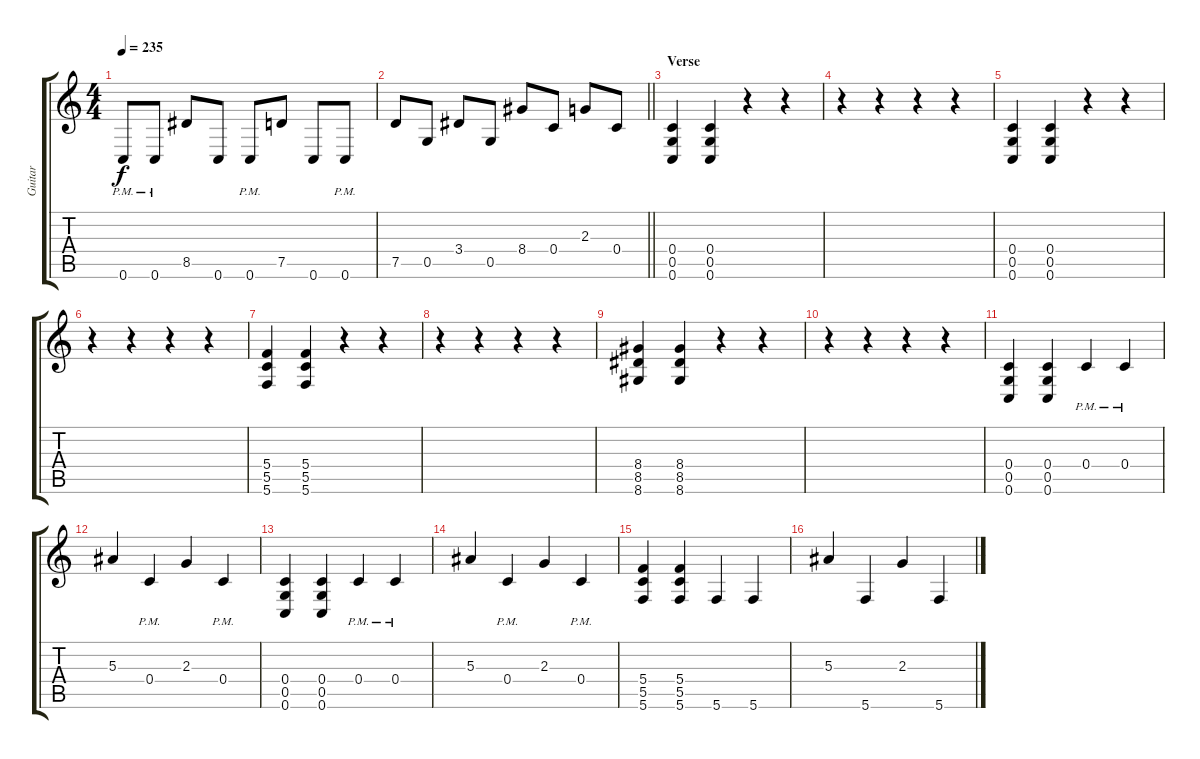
\track ("Guitar" "Guitar") {instrument distortionguitar}
\staff {score tabs}
\tuning (D4 A3 F3 C3 G2 C2) {hide}
\ts (4 4)
\tempo 235
\clef g2
\ks c
0.6{pm}.8{dy f} 0.6{pm}.8 8.5.8 0.6.8 0.6{pm}.8 7.5.8 0.6.8 0.6{pm}.8 |
\barLineRight lightlight
7.5.8 0.5.8 3.4.8 0.5.8 8.4.8 0.4.8 2.3.8 0.4.8 |
\section ("" "Verse")
(0.4 0.5 0.6).4 (0.4 0.5 0.6).4 r.4 r.4 |
r.4 r.4 r.4 r.4 |
(0.4 0.5 0.6).4 (0.4 0.5 0.6).4 r.4 r.4 |
r.4 r.4 r.4 r.4 |
(5.4 5.5 5.6).4 (5.4 5.5 5.6).4 r.4 r.4 |
r.4 r.4 r.4 r.4 |
(8.4 8.5 8.6).4 (8.4 8.5 8.6).4 r.4 r.4 |
r.4 r.4 r.4 r.4 |
(0.4 0.5 0.6).4 (0.4 0.5 0.6).4 0.4{pm}.4 0.4{pm}.4 |
5.3.4 0.4{pm}.4 2.3.4 0.4{pm}.4 |
(0.4 0.5 0.6).4 (0.4 0.5 0.6).4 0.4{pm}.4 0.4{pm}.4 |
5.3.4 0.4{pm}.4 2.3.4 0.4{pm}.4 |
(5.4 5.5 5.6).4 (5.4 5.5 5.6).4 5.6.4 5.6.4 |
5.3.4 5.6.4 2.3.4 5.6.4
